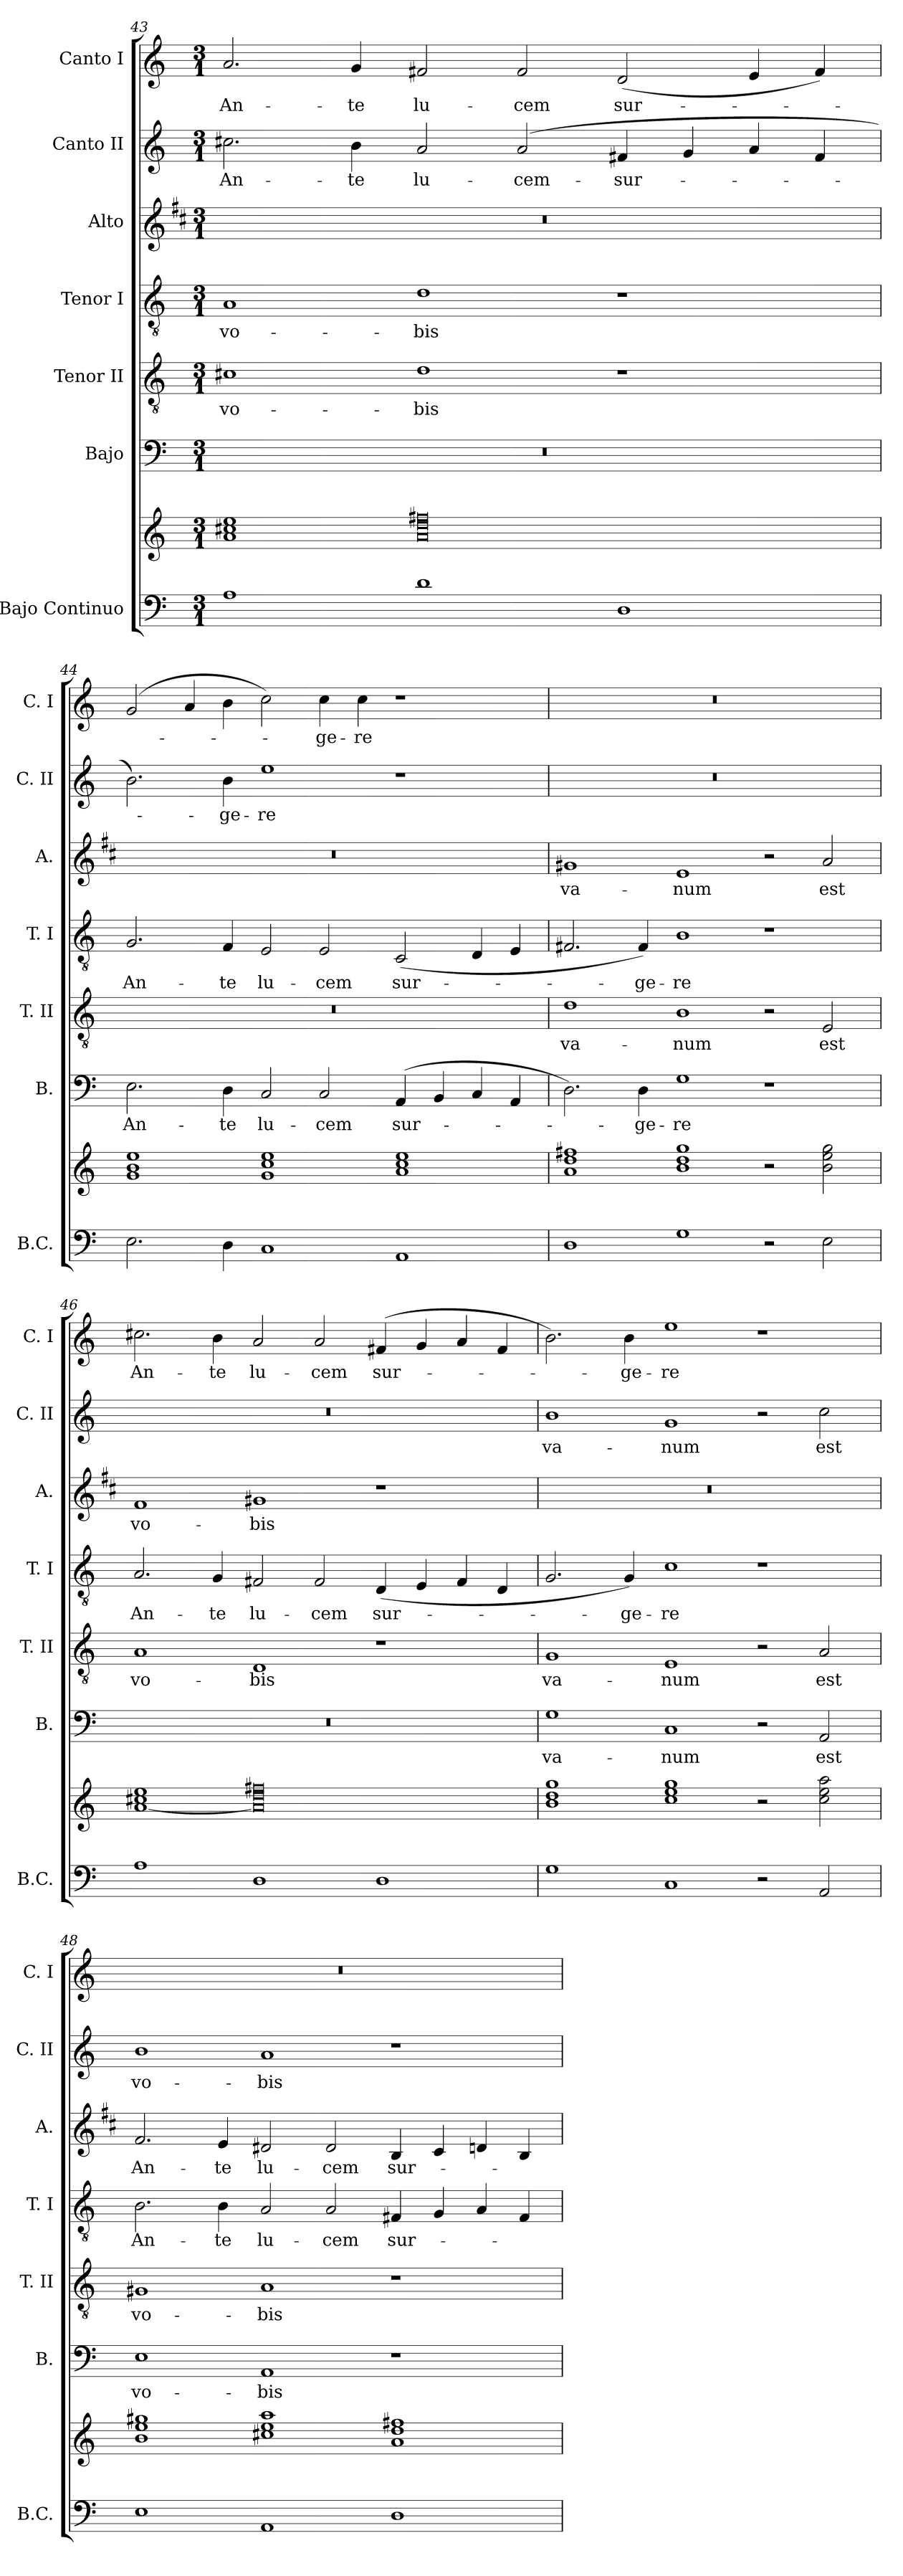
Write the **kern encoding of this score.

**kern	**kern	**kern	**text	**kern	**text	**kern	**text	**kern	**text	**kern	**text	**kern	**text
*part7	*part7	*part6	*part6	*part5	*part5	*part4	*part4	*part3	*part3	*part2	*part2	*part1	*part1
*staff8	*staff7	*staff6	*staff6	*staff5	*staff5	*staff4	*staff4	*staff3	*staff3	*staff2	*staff2	*staff1	*staff1
*I"Bajo Continuo	*	*I"Bajo	*	*I"Tenor II	*	*I"Tenor I	*	*I"Alto	*	*I"Canto II	*	*I"Canto I	*
*I'B.C.	*	*I'B.	*	*I'T. II	*	*I'T. I	*	*I'A.	*	*I'C. II	*	*I'C. I	*
*clefF4	*clefG2	*clefF4	*	*clefGv2	*	*clefGv2	*	*clefG2	*	*clefG2	*	*clefG2	*
*	*	*	*	*ITrd7c12	*	*ITrd7c12	*	*ITrd1c2	*	*	*	*	*
*k[]	*k[]	*k[]	*	*k[]	*	*k[]	*	*k[]	*	*k[]	*	*k[]	*
*M3/1	*M3/1	*M3/1	*	*M3/1	*	*M3/1	*	*M3/1	*	*M3/1	*	*M3/1	*
=43	=43	=43	=43	=43	=43	=43	=43	=43	=43	=43	=43	=43	=43
1A	1a 1cc#X 1ee	0.r	.	1C#X	vo-	1AA	vo-	0.r	.	2.cc#X\	An-	2.a/	An-
.	.	.	.	.	.	.	.	.	.	4b\	-te	4g/	-te
1d	0a 0dd 0ff#X	.	.	1D	-bis	1D	-bis	.	.	2a/	lu-	2f#X/	lu-
.	.	.	.	.	.	.	.	.	.	(>2a/	-cem-	2f#/	-cem
1D	.	.	.	1r	.	1r	.	.	.	4f#X/	-sur-	(>2d/	sur-
.	.	.	.	.	.	.	.	.	.	4g/	.	.	.
.	.	.	.	.	.	.	.	.	.	4a/	.	4e/	.
.	.	.	.	.	.	.	.	.	.	4f#/	.	4f#/)	.
!!LO:LB:g=z
=44	=44	=44	=44	=44	=44	=44	=44	=44	=44	=44	=44	=44	=44
2.E\	1g 1b 1ee	2.E\	An-	0.r	.	2.GG/	An-	0.r	.	2.b\)	.	(>2g/	.
.	.	.	.	.	.	.	.	.	.	.	.	4a/	.
4D\	.	4D\	-te	.	.	4FF/	-te	.	.	4b\	-ge-	4b\	.
1C	1g 1cc 1ee	2C/	lu-	.	.	2EE/	lu-	.	.	1ee	-re	2cc\)	.
.	.	2C/	-cem	.	.	2EE/	-cem	.	.	.	.	4cc\	-ge-
.	.	.	.	.	.	.	.	.	.	.	.	4cc\	-re
1AA	1a 1cc 1ee	(>4AA/	sur-	.	.	(>2CC/	sur-	.	.	1r	.	1r	.
.	.	4BB/	.	.	.	.	.	.	.	.	.	.	.
.	.	4C/	.	.	.	4DD/	.	.	.	.	.	.	.
.	.	4AA/	.	.	.	4EE/	.	.	.	.	.	.	.
=45	=45	=45	=45	=45	=45	=45	=45	=45	=45	=45	=45	=45	=45
1D	1a 1dd 1ff#X	2.D\)	.	1D	va-	2.FF#X/	.	1f#X	va-	0.r	.	0.r	.
.	.	4D\	-ge-	.	.	4FF#/)	-ge-	.	.	.	.	.	.
1G	1b 1dd 1gg	1G	-re	1BB	-num	1BB	-re	1d	-num	.	.	.	.
2r	2r	1r	.	2r	.	1r	.	2r	.	.	.	.	.
2E\	2b\ 2ee\ 2gg\	.	.	2EE/	est	.	.	2g/	est	.	.	.	.
=46	=46	=46	=46	=46	=46	=46	=46	=46	=46	=46	=46	=46	=46
1A	[1a 1cc#X 1ee	0.r	.	1AA	vo-	2.AA/	An-	1e	vo-	0.r	.	2.cc#X\	An-
.	.	.	.	.	.	4GG/	-te	.	.	.	.	4b\	-te
1D	0a] 0dd 0ff#X	.	.	1DD	-bis	2FF#X/	lu-	1f#X	-bis	.	.	2a/	lu-
.	.	.	.	.	.	2FF#/	-cem	.	.	.	.	2a/	-cem
1D	.	.	.	1r	.	(>4DD/	sur-	1r	.	.	.	(>4f#X/	sur-
.	.	.	.	.	.	4EE/	.	.	.	.	.	4g/	.
.	.	.	.	.	.	4FF#/	.	.	.	.	.	4a/	.
.	.	.	.	.	.	4DD/	.	.	.	.	.	4f#/	.
=47	=47	=47	=47	=47	=47	=47	=47	=47	=47	=47	=47	=47	=47
1G	1b 1dd 1gg	1G	va-	1GG	va-	2.GG/	.	0.r	.	1b	va-	2.b\)	.
.	.	.	.	.	.	4GG/)	-ge-	.	.	.	.	4b\	-ge-
1C	1cc 1ee 1gg	1C	-num	1EE	-num	1C	-re	.	.	1g	-num	1ee	-re
2r	2r	2r	.	2r	.	1r	.	.	.	2r	.	1r	.
2AA/	2cc\ 2ee\ 2aa\	2AA/	est	2AA/	est	.	.	.	.	2cc\	est	.	.
!!LO:PB:g=z
=48	=48	=48	=48	=48	=48	=48	=48	=48	=48	=48	=48	=48	=48
1E	1b 1ee 1gg#X	1E	vo-	1GG#X	vo-	2.BB\	An-	2.e/	An-	1b	vo-	0.r	.
.	.	.	.	.	.	4BB\	-te	4d/	-te	.	.	.	.
1AA	1cc#X 1ee 1aa	1AA	-bis	1AA	-bis	2AA/	lu-	2c#X/	lu-	1a	-bis	.	.
.	.	.	.	.	.	2AA/	-cem	2c#/	-cem	.	.	.	.
1D	1a 1dd 1ff#X	1r	.	1r	.	4FF#X/	sur-	4A/	sur-	1r	.	.	.
.	.	.	.	.	.	4GG/	.	4B/	.	.	.	.	.
.	.	.	.	.	.	4AA/	.	4cn/	.	.	.	.	.
.	.	.	.	.	.	4FF#/	.	4A/	.	.	.	.	.
=	=	=	=	=	=	=	=	=	=	=	=	=	=
*-	*-	*-	*-	*-	*-	*-	*-	*-	*-	*-	*-	*-	*-
